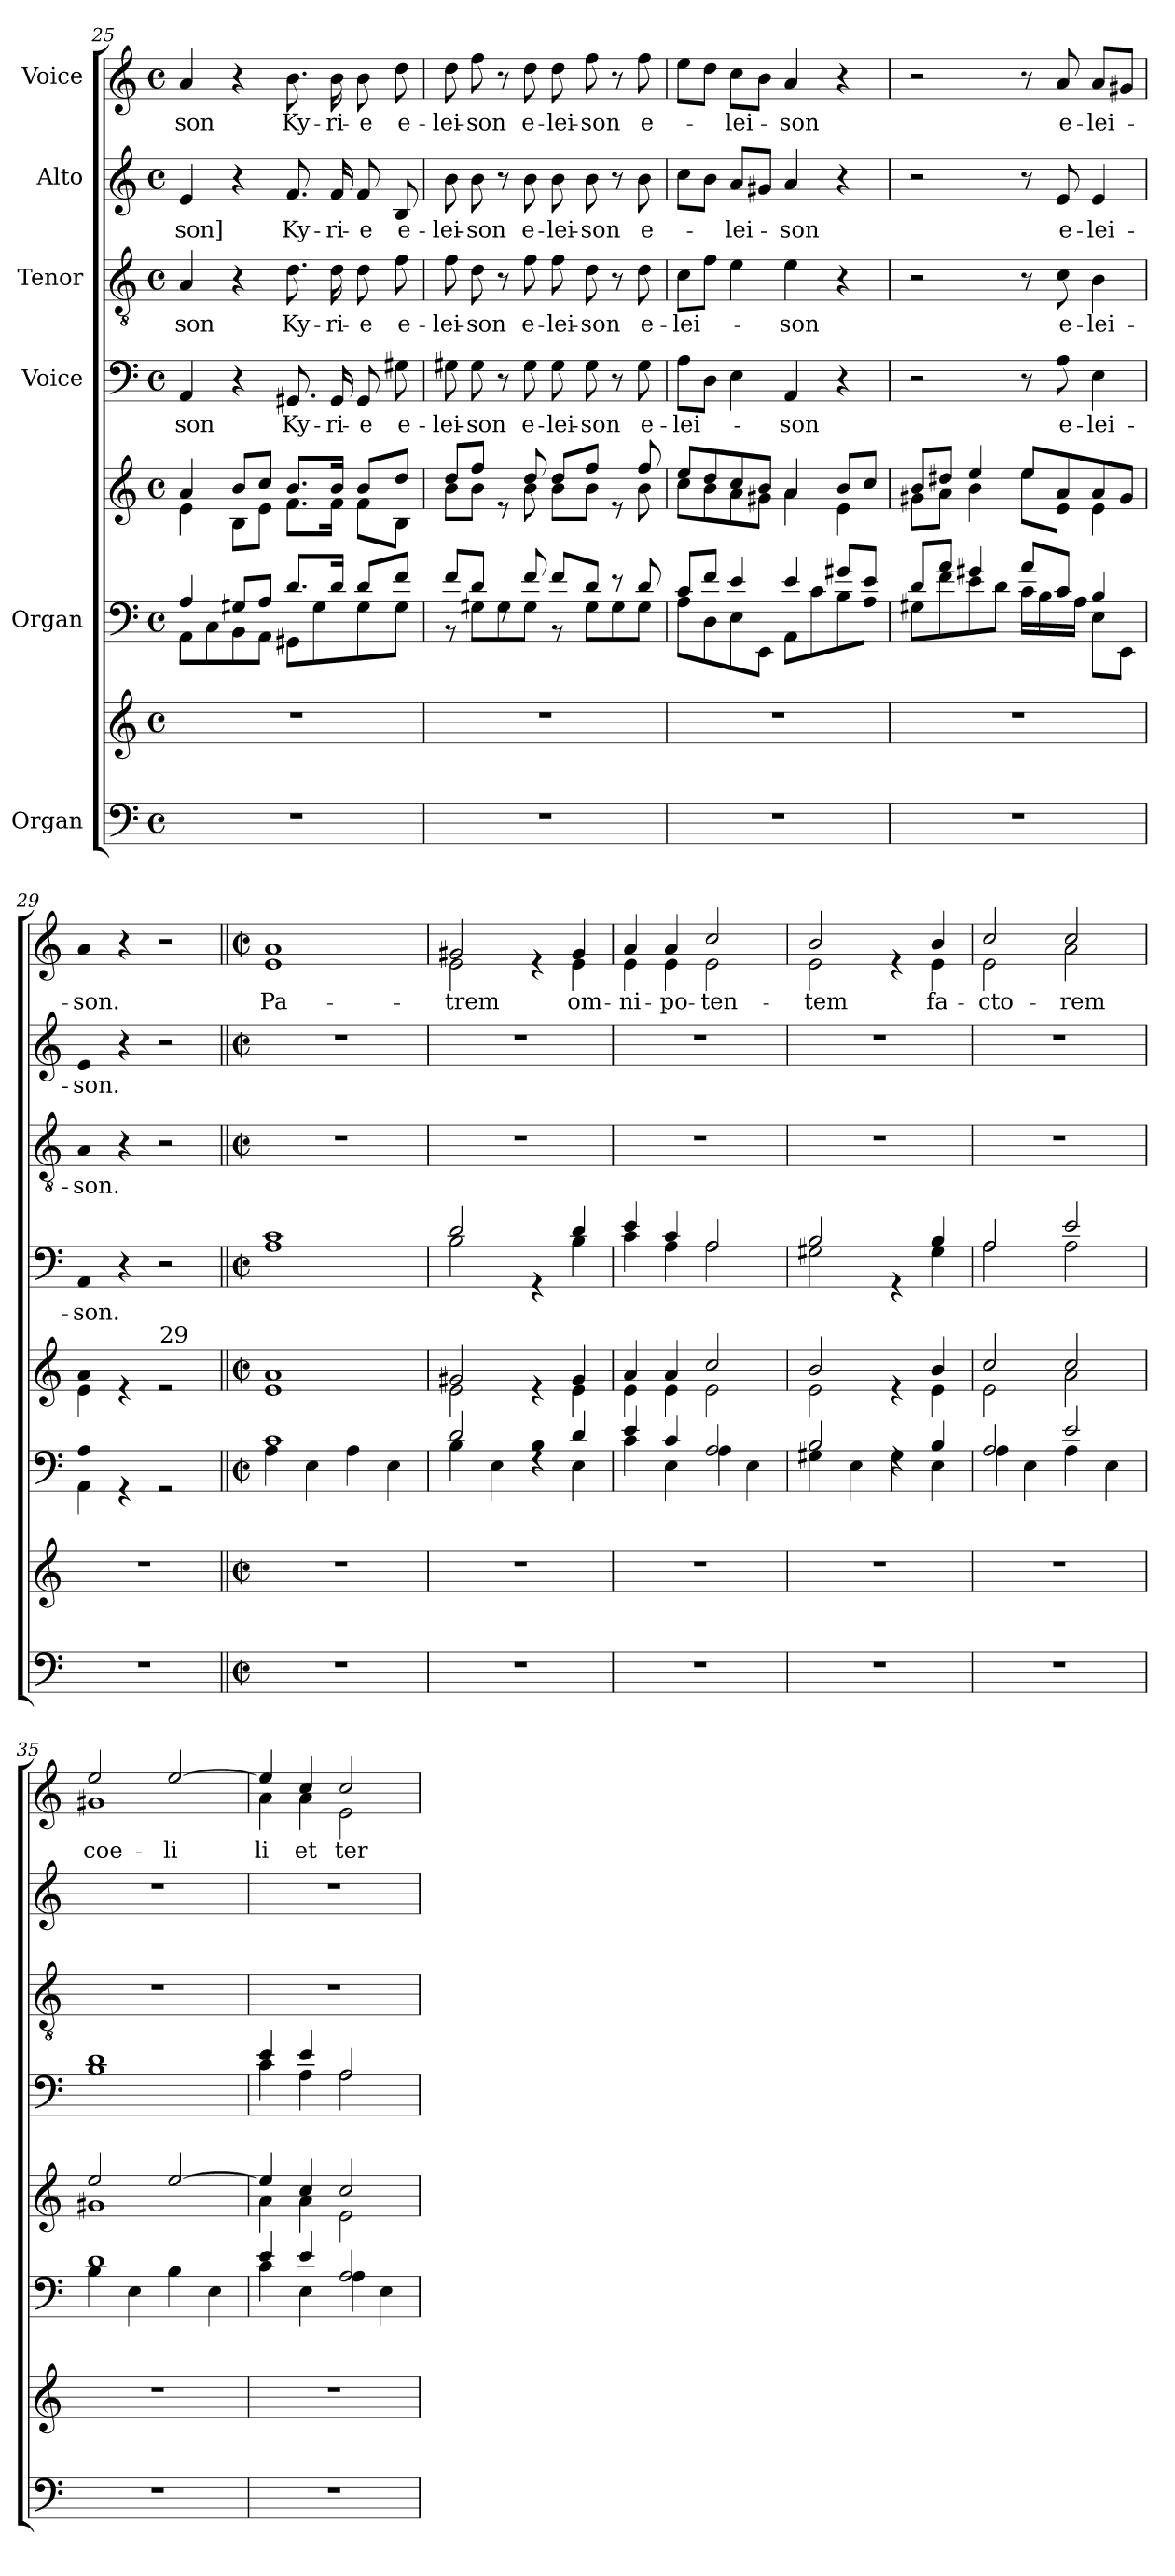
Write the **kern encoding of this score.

**kern	**kern	**kern	**kern	**kern	**text	**kern	**text	**kern	**text	**kern	**text
*part6	*part6	*part5	*part5	*part4	*part4	*part3	*part3	*part2	*part2	*part1	*part1
*staff8	*staff7	*staff6	*staff5	*staff4	*staff4	*staff3	*staff3	*staff2	*staff2	*staff1	*staff1
*I"Organ	*	*I"Organ	*	*I"Voice	*	*I"Tenor	*	*I"Alto	*	*I"Voice	*
*clefF4	*clefG2	*clefF4	*clefG2	*clefF4	*	*clefGv2	*	*clefG2	*	*clefG2	*
*k[]	*k[]	*k[]	*k[]	*k[]	*	*k[]	*	*k[]	*	*k[]	*
*M4/4	*M4/4	*M4/4	*M4/4	*M4/4	*	*M4/4	*	*M4/4	*	*M4/4	*
*met(c)	*met(c)	*met(c)	*met(c)	*met(c)	*	*met(c)	*	*met(c)	*	*met(c)	*
=25	=25	=25	=25	=25	=25	=25	=25	=25	=25	=25	=25
*	*	*^	*^	*	*	*	*	*	*	*	*
!	!	!	!	!	!	!	!LO:LY:b	!	!LO:LY:b	!	!LO:LY:b	!	!LO:LY:b
1r	1r	4A/	8AA\L	4a/	4e\	4AA/	-son	4A/	-son	4e/	-son]	4a/	-son
.	.	.	8C\	.	.	.	.	.	.	.	.	.	.
.	.	8G#X/L	8BB\	8b/L	8B\L	4r	.	4r	.	4r	.	4r	.
.	.	8A/J	8AA\J	8cc/J	8e\J	.	.	.	.	.	.	.	.
!	!	!	!	!	!	!	!LO:LY:b	!	!LO:LY:b	!	!LO:LY:b	!	!LO:LY:b
.	.	8.d/L	8GG#X\L	8.b/L	8.f\L	8.GG#X/	Ky-	8.d\	Ky-	8.f/	Ky-	8.b\	Ky-
.	.	.	8G#\	.	.	.	.	.	.	.	.	.	.
!	!	!	!	!	!	!	!LO:LY:b	!	!LO:LY:b	!	!LO:LY:b	!	!LO:LY:b
.	.	16d/Jk	.	16b/Jk	16f\Jk	16GG#/	-ri-	16d\	-ri-	16f/	-ri-	16b\	-ri-
!	!	!	!	!	!	!	!LO:LY:b	!	!LO:LY:b	!	!LO:LY:b	!	!LO:LY:b
.	.	8d/L	8G#\	8b/L	8f\L	8GG#/	-e	8d\	-e	8f/	-e	8b\	-e
!	!	!	!	!	!	!	!LO:LY:b	!	!LO:LY:b	!	!LO:LY:b	!	!LO:LY:b
.	.	8f/J	8G#\J	8dd/J	8B\J	8G#X\	e-	8f\	e-	8B/	e-	8dd\	e-
!!LO:LB:g=z
=26	=26	=26	=26	=26	=26	=26	=26	=26	=26	=26	=26	=26	=26
!	!	!	!	!	!	!	!LO:LY:b	!	!LO:LY:b	!	!LO:LY:b	!	!LO:LY:b
1r	1r	8f/L	8r	8dd/L	8b\L	8G#X\	-lei-	8f\	-lei-	8b\	-lei-	8dd\	-lei-
!	!	!	!	!	!	!	!LO:LY:b	!	!LO:LY:b	!	!LO:LY:b	!	!LO:LY:b
.	.	8d/J	8G#X\L	8ff/J	8b\J	8G#\	-son	8d\	-son	8b\	-son	8ff\	-son
.	.	8rF	8G#\	8re	8ryy	8r	.	8r	.	8r	.	8r	.
!	!	!	!	!	!	!	!LO:LY:b	!	!LO:LY:b	!	!LO:LY:b	!	!LO:LY:b
.	.	8f/	8G#\J	8dd/	8b\	8G#\	e-	8f\	e-	8b\	e-	8dd\	e-
!	!	!	!	!	!	!	!LO:LY:b	!	!LO:LY:b	!	!LO:LY:b	!	!LO:LY:b
.	.	8f/L	8r	8dd/L	8b\L	8G#\	-lei-	8f\	-lei-	8b\	-lei-	8dd\	-lei-
!	!	!	!	!	!	!	!LO:LY:b	!	!LO:LY:b	!	!LO:LY:b	!	!LO:LY:b
.	.	8d/J	8G#\L	8ff/J	8b\J	8G#\	-son	8d\	-son	8b\	-son	8ff\	-son
.	.	8r	8G#\	8re	8ryy	8r	.	8r	.	8r	.	8r	.
!	!	!	!	!	!	!	!LO:LY:b	!	!LO:LY:b	!	!LO:LY:b	!	!LO:LY:b
.	.	8d/	8G#\J	8ff/	8b\	8G#\	e-	8d\	e-	8b\	e-	8ff\	e-
=27	=27	=27	=27	=27	=27	=27	=27	=27	=27	=27	=27	=27	=27
!	!	!	!	!	!	!	!LO:LY:b	!	!LO:LY:b	!	!	!	!
1r	1r	8c/L	8A\L	8ee/L	8cc\L	8A\L	-lei-	8c\L	-lei-	8cc\L	.	8ee\L	.
.	.	8f/J	8D\	8dd/	8b\	8D\J	.	8f\J	.	8b\J	.	8dd\J	.
!	!	!	!	!	!	!	!	!	!	!	!LO:LY:b	!	!LO:LY:b
.	.	4e/	8E\	8cc/	8a\	4E\	.	4e\	.	8a/L	-lei-	8cc\L	-lei-
.	.	.	8EE\J	8b/J	8g#X\J	.	.	.	.	8g#X/J	.	8b\J	.
!	!	!	!	!	!	!	!LO:LY:b	!	!LO:LY:b	!	!LO:LY:b	!	!LO:LY:b
.	.	4e/	8AA\L	4a/	4a\	4AA/	-son	4e\	-son	4a/	-son	4a/	-son
.	.	.	8c\	.	.	.	.	.	.	.	.	.	.
.	.	8g#X/L	8B\	8b/L	4e\	4r	.	4r	.	4r	.	4r	.
.	.	8e/J	8A\J	8cc/J	.	.	.	.	.	.	.	.	.
=28	=28	=28	=28	=28	=28	=28	=28	=28	=28	=28	=28	=28	=28
1r	1r	8d/L	8G#X\L	8b/L	8g#X\L	2r	.	2r	.	2r	.	2r	.
.	.	8a/J	8f\	8dd#X/J	8a\J	.	.	.	.	.	.	.	.
.	.	4g#X/	8e\	4ee/	4b\	.	.	.	.	.	.	.	.
.	.	.	8d\J	.	.	.	.	.	.	.	.	.	.
.	.	8a/L	16c\LL	8ee/L	8ee\L	8r	.	8r	.	8r	.	8r	.
.	.	.	16B\	.	.	.	.	.	.	.	.	.	.
!	!	!	!	!	!	!	!LO:LY:b	!	!LO:LY:b	!	!LO:LY:b	!	!LO:LY:b
.	.	8c/J	16c\	8a/	8e\J	8A\	e-	8c\	e-	8e/	e-	8a/	e-
.	.	.	16A\JJ	.	.	.	.	.	.	.	.	.	.
!	!	!	!	!	!	!	!LO:LY:b	!	!LO:LY:b	!	!LO:LY:b	!	!LO:LY:b
.	.	4B/	8E\L	8a/	4e\	4E\	-lei-	4B\	-lei-	4e/	-lei-	8a/L	-lei-
.	.	.	8EE\J	8g#/J	.	.	.	.	.	.	.	8g#X/J	.
=29	=29	=29	=29	=29	=29	=29	=29	=29	=29	=29	=29	=29	=29
!	!	!	!	!	!	!	!LO:LY:b	!	!LO:LY:b	!	!LO:LY:b	!	!LO:LY:b
1r	1r	4A/	4AA\	4a/	4e\	4AA/	-son.	4A/	-son.	4e/	-son.	4a/	-son.
.	.	4rGG	2.ryy	4re	2.ryy	4r	.	4r	.	4r	.	4r	.
!	!	!	!	!LO:TX:a:t=29	!	!	!	!	!	!	!	!	!
.	.	2rGG	.	2re	.	2r	.	2r	.	2r	.	2r	.
!!LO:PB:g=z
=30||	=30||	=30||	=30||	=30||	=30||	=30||	=30||	=30||	=30||	=30||	=30||	=30||	=30||
*M2/2	*M2/2	*M2/2	*	*M2/2	*	*M2/2	*	*M2/2	*	*M2/2	*	*M2/2	*
*met(c|)	*met(c|)	*met(c|)	*	*met(c|)	*	*met(c|)	*	*met(c|)	*	*met(c|)	*	*met(c|)	*
*	*	*	*	*	*	*	*	*	*	*	*	*MM240	*
*	*	*	*	*	*	*^	*	*	*	*	*	*	*
!	!	!	!	!	!	!	!	!	!	!	!	!	!LO:TX:a:B:t=[	!
!	!	!	!	!	!	!	!	!	!	!	!	!	!LO:TX:a:B:t=] Andantino	!
!	!	!	!	!	!	!	!	!	!	!	!	!	!LO:TX:a:t=["Credo in unum Deum" on A, then&colon;]	!
!	!	!	!	!	!	!	!	!	!	!	!	!	!	!LO:LY:b
*	*	*	*	*	*	*	*	*	*	*	*	*	*^	*
1r	1r	1c	4A\	1a	1e	1c	1A	.	1r	.	1r	.	1a	1e	Pa-
.	.	.	4E\	.	.	.	.	.	.	.	.	.	.	.	.
.	.	.	4A\	.	.	.	.	.	.	.	.	.	.	.	.
.	.	.	4E\	.	.	.	.	.	.	.	.	.	.	.	.
=31	=31	=31	=31	=31	=31	=31	=31	=31	=31	=31	=31	=31	=31	=31	=31
!	!	!	!	!	!	!	!	!	!	!	!	!	!	!	!LO:LY:b
1r	1r	2d/	4B\	2g#X/	2e\	2d/	2B\	.	1r	.	1r	.	2g#X/	2e\	-trem
.	.	.	4E\	.	.	.	.	.	.	.	.	.	.	.	.
.	.	4rF	4B\	4re	4ryy	4rGG	4ryy	.	.	.	.	.	4re	4ryy	.
!	!	!	!	!	!	!	!	!	!	!	!	!	!	!	!LO:LY:b
.	.	4d/	4E\	4g#/	4e\	4d/	4B\	.	.	.	.	.	4g#/	4e\	om-
=32	=32	=32	=32	=32	=32	=32	=32	=32	=32	=32	=32	=32	=32	=32	=32
!	!	!	!	!	!	!	!	!	!	!	!	!	!	!	!LO:LY:b
1r	1r	4e/	4c\	4a/	4e\	4e/	4c\	.	1r	.	1r	.	4a/	4e\	-ni-
!	!	!	!	!	!	!	!	!	!	!	!	!	!	!	!LO:LY:b
.	.	4c/	4E\	4a/	4e\	4c/	4A\	.	.	.	.	.	4a/	4e\	-po-
!	!	!	!	!	!	!	!	!	!	!	!	!	!	!	!LO:LY:b
.	.	2A/	4A\	2cc/	2e\	2A/	2A\	.	.	.	.	.	2cc/	2e\	-ten-
.	.	.	4E\	.	.	.	.	.	.	.	.	.	.	.	.
=33	=33	=33	=33	=33	=33	=33	=33	=33	=33	=33	=33	=33	=33	=33	=33
!	!	!	!	!	!	!	!	!	!	!	!	!	!	!	!LO:LY:b
1r	1r	2B/	4G#X\	2b/	2e\	2B/	2G#X\	.	1r	.	1r	.	2b/	2e\	-tem
.	.	.	4E\	.	.	.	.	.	.	.	.	.	.	.	.
.	.	4rF	4G#\	4re	4ryy	4rGG	4ryy	.	.	.	.	.	4re	4ryy	.
!	!	!	!	!	!	!	!	!	!	!	!	!	!	!	!LO:LY:b
.	.	4B/	4E\	4b/	4e\	4B/	4G#\	.	.	.	.	.	4b/	4e\	fa-
=34	=34	=34	=34	=34	=34	=34	=34	=34	=34	=34	=34	=34	=34	=34	=34
!	!	!	!	!	!	!	!	!	!	!	!	!	!	!	!LO:LY:b
1r	1r	2A/	4A\	2cc/	2e\	2A/	2A\	.	1r	.	1r	.	2cc/	2e\	-cto-
.	.	.	4E\	.	.	.	.	.	.	.	.	.	.	.	.
!	!	!	!	!	!	!	!	!	!	!	!	!	!	!	!LO:LY:b
.	.	2e/	4A\	2cc/	2a\	2e/	2A\	.	.	.	.	.	2cc/	2a\	-rem
.	.	.	4E\	.	.	.	.	.	.	.	.	.	.	.	.
=35	=35	=35	=35	=35	=35	=35	=35	=35	=35	=35	=35	=35	=35	=35	=35
!	!	!	!	!	!	!	!	!	!	!	!	!	!	!	!LO:LY:b
!	!	!	!	!	!	!	!	!	!	!	!	!	!	!	!LO:LY:b
1r	1r	1d	4B\	2ee/	1g#X	1d	1B	.	1r	.	1r	.	2ee/	1g#X	coe-
.	.	.	4E\	.	.	.	.	.	.	.	.	.	.	.	.
!	!	!	!	!	!	!	!	!	!	!	!	!	!	!	!LO:LY:b
.	.	.	4B\	[2ee/	.	.	.	.	.	.	.	.	[2ee/	.	-li
.	.	.	4E\	.	.	.	.	.	.	.	.	.	.	.	.
=36	=36	=36	=36	=36	=36	=36	=36	=36	=36	=36	=36	=36	=36	=36	=36
!	!	!	!	!	!	!	!	!	!	!	!	!	!	!	!LO:LY:b
1r	1r	4e/	4c\	4ee/]	4a\	4e/	4c\	.	1r	.	1r	.	4ee/]	4a\	-li
!	!	!	!	!	!	!	!	!	!	!	!	!	!	!	!LO:LY:b
!	!	!	!	!	!	!	!	!	!	!	!	!	!	!	!LO:LY:b
.	.	4e/	4E\	4cc/	4a\	4e/	4A\	.	.	.	.	.	4cc/	4a\	et
!	!	!	!	!	!	!	!	!	!	!	!	!	!	!	!LO:LY:b
.	.	2A/	4A\	2cc/	2e\	2A/	2A\	.	.	.	.	.	2cc/	2e\	ter-
.	.	.	4E\	.	.	.	.	.	.	.	.	.	.	.	.
*	*	*v	*v	*	*	*v	*v	*	*	*	*	*	*v	*v	*
*	*	*	*v	*v	*	*	*	*	*	*	*	*
=	=	=	=	=	=	=	=	=	=	=	=
*-	*-	*-	*-	*-	*-	*-	*-	*-	*-	*-	*-
